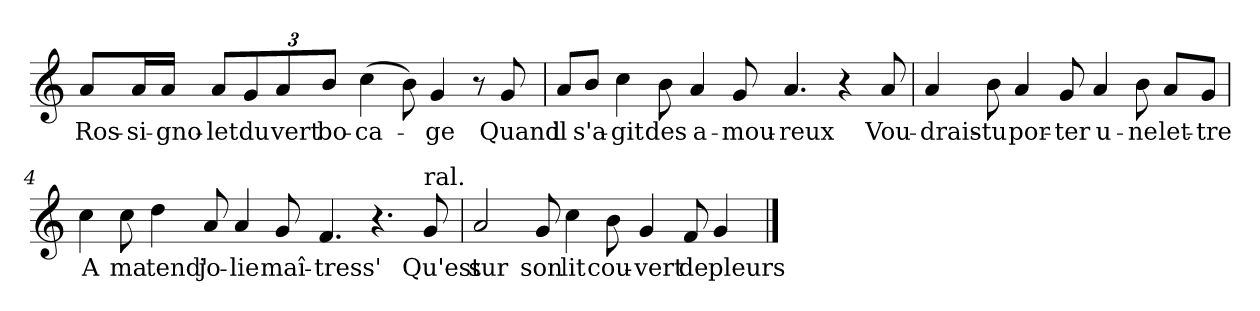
**kern	**text
*part1	*part1
*staff1	*staff1
*clefG2	*
*k[]	*
*C:	*
=1	=1
!	!LO:LY:b
8a/L	Ros-
!	!LO:LY:b
16a/L	-si-
!	!LO:LY:b
16a/JJ	-gno-
!	!LO:LY:b
8a/L	-let
!	!LO:LY:b
12g/L	du
!	!LO:LY:b
12a/	vert
!	!LO:LY:b
12b/JJ	bo-
!	!LO:LY:b
(>4cc\	-ca-
8b\)	.
!	!LO:LY:b
4g/	-ge
8r	.
!	!LO:LY:b
8g/	Quand
=2	=2
!	!LO:LY:b
8a/L	il
!	!LO:LY:b
8b/J	s'a-
!	!LO:LY:b
4cc\	-git
!	!LO:LY:b
8b\	des
!	!LO:LY:b
4a/	a-
!	!LO:LY:b
8g/	-mou-
!	!LO:LY:b
4.a/	-reux
4r	.
!	!LO:LY:b
8a/	Vou-
=3	=3
!	!LO:LY:b
4a/	-drais-
!	!LO:LY:b
8b\	-tu
!	!LO:LY:b
4a/	por-
!	!LO:LY:b
8g/	-ter
!	!LO:LY:b
4a/	u-
!	!LO:LY:b
8b\	-ne
!	!LO:LY:b
8a/L	let-
!	!LO:LY:b
8g/J	-tre
!!LO:LB:g=z
=4	=4
!	!LO:LY:b
4cc\	A
!	!LO:LY:b
8cc\	ma
!	!LO:LY:b
4dd\	tend'
!	!LO:LY:b
8a/	jo-
!	!LO:LY:b
4a/	-lie
!	!LO:LY:b
8g/	maî-
!	!LO:LY:b
4.f/	-tress'
4.r	.
!LO:TX:a:t=ral.	!
!	!LO:LY:b
8g/	Qu'est
=5	=5
!	!LO:LY:b
2a/	sur
!	!LO:LY:b
8g/	son
!	!LO:LY:b
4cc\	lit
!	!LO:LY:b
8b\	cou-
!	!LO:LY:b
4g/	-vert
!	!LO:LY:b
8f/	de
!	!LO:LY:b
4g/	pleurs
==	==
*-	*-
